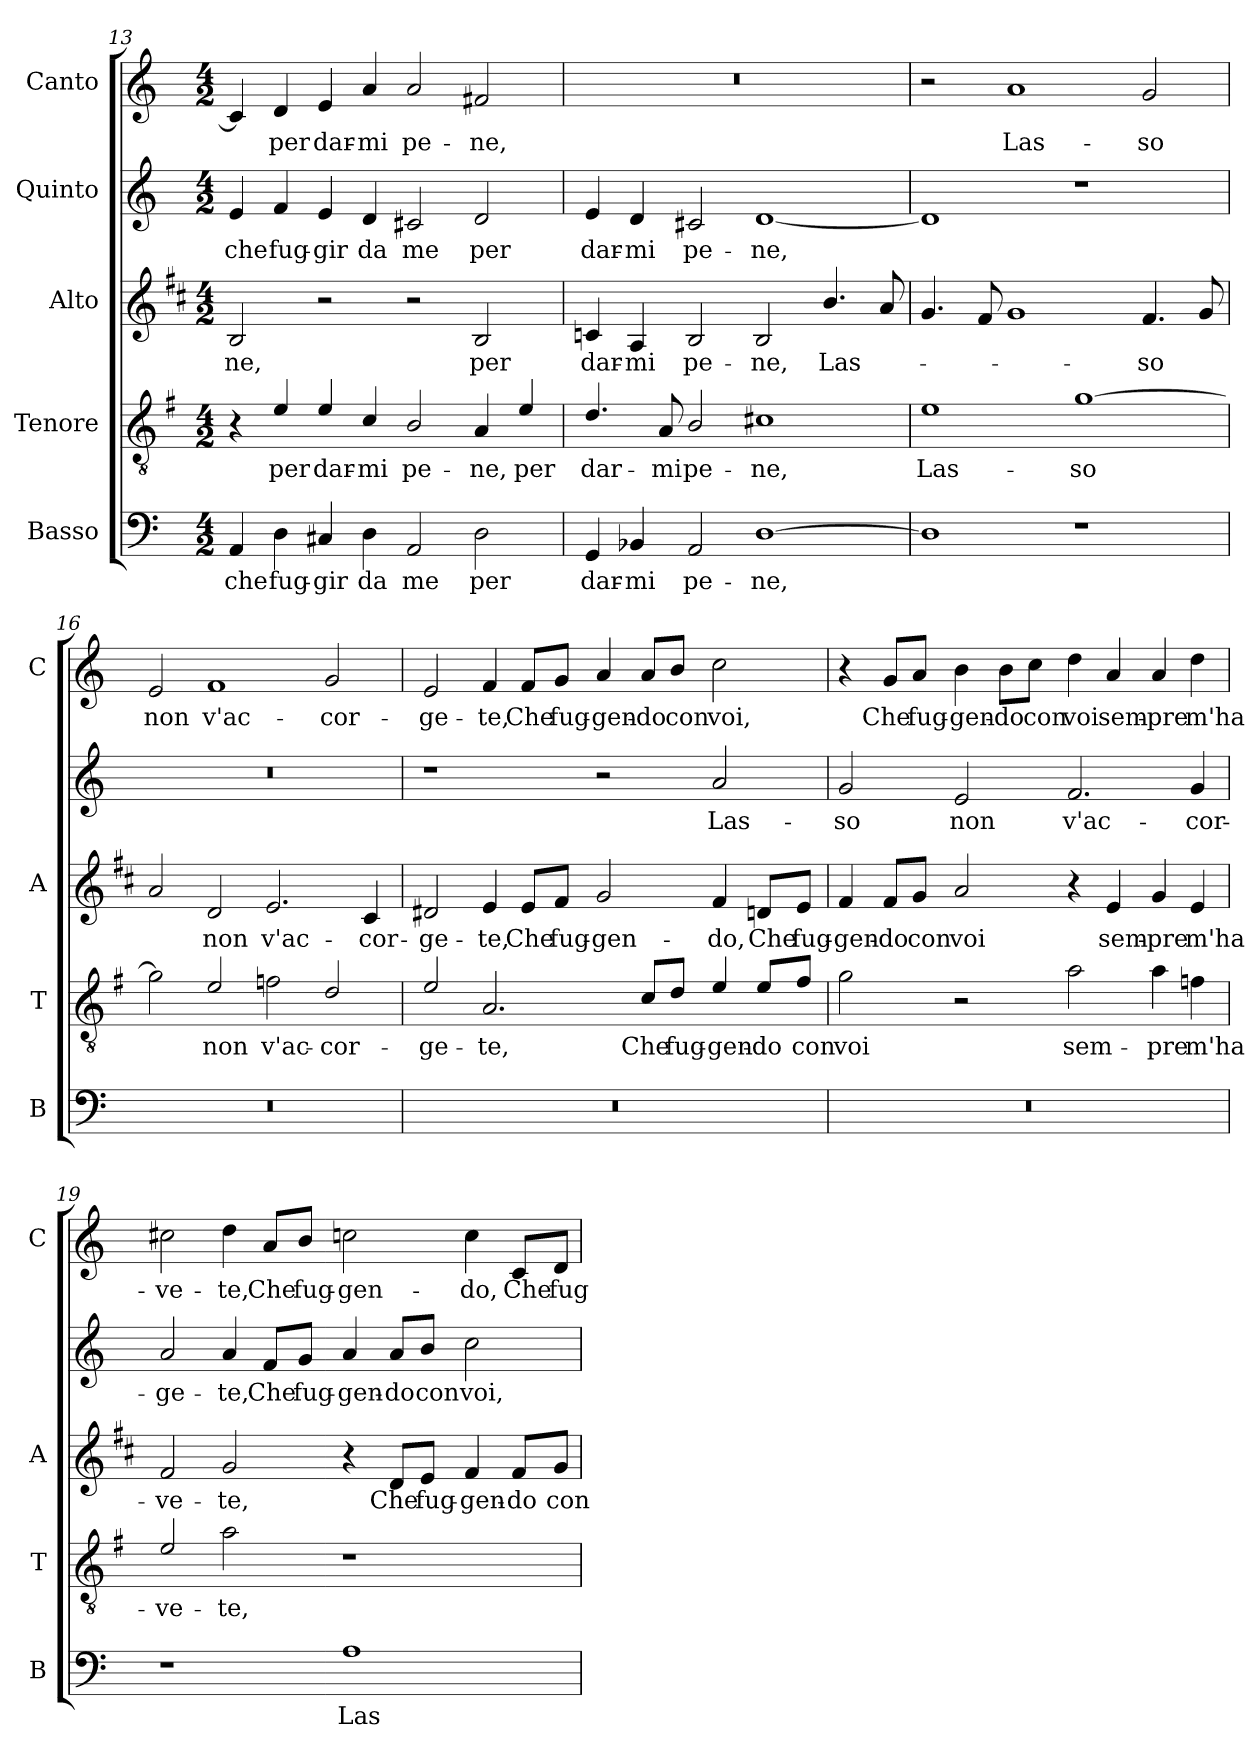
**kern	**text	**kern	**text	**kern	**text	**kern	**text	**kern	**text
*part5	*part5	*part4	*part4	*part3	*part3	*part2	*part2	*part1	*part1
*staff5	*staff5	*staff4	*staff4	*staff3	*staff3	*staff2	*staff2	*staff1	*staff1
*I"Basso	*	*I"Tenore	*	*I"Alto	*	*I"Quinto	*	*I"Canto	*
*I'B	*	*I'T	*	*I'A	*	*	*	*I'C	*
*clefF4	*	*clefGv2	*	*clefG2	*	*clefG2	*	*clefG2	*
*	*	*ITrd4c7	*	*ITrd1c2	*	*	*	*	*
*k[]	*	*k[]	*	*k[]	*	*k[]	*	*k[]	*
*C:	*	*C:	*	*C:	*	*C:	*	*C:	*
*M4/2	*	*M4/2	*	*M4/2	*	*M4/2	*	*M4/2	*
=13	=13	=13	=13	=13	=13	=13	=13	=13	=13
!	!LO:LY:b	!	!	!	!LO:LY:b	!	!LO:LY:b	!	!
4AA/	che	4r	.	2A/	-ne,	4e/	che	4c#/]	.
!	!LO:LY:b	!	!LO:LY:b	!	!	!	!LO:LY:b	!	!LO:LY:b
4D\	fug-	4A/	per	.	.	4f/	fug-	4d/	per
!	!LO:LY:b	!	!LO:LY:b	!	!	!	!LO:LY:b	!	!LO:LY:b
4C#X/	-gir	4A/	dar-	2r	.	4e/	-gir	4e/	dar-
!	!LO:LY:b	!	!LO:LY:b	!	!	!	!LO:LY:b	!	!LO:LY:b
4D\	da	4F/	-mi	.	.	4d/	da	4a/	-mi
!	!LO:LY:b	!	!LO:LY:b	!	!	!	!LO:LY:b	!	!LO:LY:b
2AA/	me	2E/	pe-	2r	.	2c#X/	me	2a/	pe-
!	!LO:LY:b	!	!LO:LY:b	!	!LO:LY:b	!	!LO:LY:b	!	!LO:LY:b
2D\	per	4D/	-ne,	2A/	per	2d/	per	2f#X/	-ne,
!	!	!	!LO:LY:b	!	!	!	!	!	!
.	.	4A/	per	.	.	.	.	.	.
!!LO:LB:g=z
=14	=14	=14	=14	=14	=14	=14	=14	=14	=14
!	!LO:LY:b	!	!LO:LY:b	!	!LO:LY:b	!	!LO:LY:b	!	!
4GG/	dar-	4.G/	dar-	4B-X/	dar-	4e/	dar-	0r	.
!	!LO:LY:b	!	!	!	!LO:LY:b	!	!LO:LY:b	!	!
4BB-X/	-mi	.	.	4G/	-mi	4d/	-mi	.	.
!	!	!	!LO:LY:b	!	!	!	!	!	!
.	.	8D/	-mi	.	.	.	.	.	.
!	!LO:LY:b	!	!LO:LY:b	!	!LO:LY:b	!	!LO:LY:b	!	!
2AA/	pe-	2E/	pe-	2A/	pe-	2c#X/	pe-	.	.
!	!LO:LY:b	!	!LO:LY:b	!	!LO:LY:b	!	!LO:LY:b	!	!
[1D	-ne,	1F#X	-ne,	2A/	-ne,	[1d	-ne,	.	.
!	!	!	!	!	!LO:LY:b	!	!	!	!
.	.	.	.	4.a/	Las-	.	.	.	.
.	.	.	.	8g/	.	.	.	.	.
=15	=15	=15	=15	=15	=15	=15	=15	=15	=15
!	!	!	!LO:LY:b	!	!	!	!	!	!
1D]	.	1A	Las-	4.f/	.	1d]	.	2r	.
.	.	.	.	8e/	.	.	.	.	.
!	!	!	!	!	!	!	!	!	!LO:LY:b
.	.	.	.	1f	.	.	.	1a	Las-
!	!	!	!LO:LY:b	!	!	!	!	!	!
1r	.	[1c	-so	.	.	1r	.	.	.
!	!	!	!	!	!LO:LY:b	!	!	!	!LO:LY:b
.	.	.	.	4.e/	-so	.	.	2g/	-so
.	.	.	.	8f/	.	.	.	.	.
=16	=16	=16	=16	=16	=16	=16	=16	=16	=16
!	!	!	!	!	!	!	!	!	!LO:LY:b
0r	.	2c\]	.	2g/	.	0r	.	2e/	non
!	!	!	!LO:LY:b	!	!LO:LY:b	!	!	!	!LO:LY:b
.	.	2A/	non	2c/	non	.	.	1f	v'ac-
!	!	!	!LO:LY:b	!	!LO:LY:b	!	!	!	!
.	.	2B-X\	v'ac-	2.d/	v'ac-	.	.	.	.
!	!	!	!LO:LY:b	!	!	!	!	!	!LO:LY:b
.	.	2G/	-cor-	.	.	.	.	2g/	-cor-
!	!	!	!	!	!LO:LY:b	!	!	!	!
.	.	.	.	4B/	-cor-	.	.	.	.
!!LO:PB:g=z
=17	=17	=17	=17	=17	=17	=17	=17	=17	=17
!	!	!	!LO:LY:b	!	!LO:LY:b	!	!	!	!LO:LY:b
0r	.	2A/	-ge-	2c#X/	-ge-	1r	.	2e/	-ge-
!	!	!	!LO:LY:b	!	!LO:LY:b	!	!	!	!LO:LY:b
.	.	2.D/	-te,	4d/	-te,	.	.	4f/	-te,
!	!	!	!	!	!LO:LY:b	!	!	!	!LO:LY:b
.	.	.	.	8d/L	Che	.	.	8f/L	Che
!	!	!	!	!	!LO:LY:b	!	!	!	!LO:LY:b
.	.	.	.	8e/J	fug-	.	.	8g/J	fug-
!	!	!	!	!	!LO:LY:b	!	!	!	!LO:LY:b
.	.	.	.	2f/	-gen-	2r	.	4a/	-gen-
!	!	!	!LO:LY:b	!	!	!	!	!	!LO:LY:b
.	.	8F/L	Che	.	.	.	.	8a/L	-do
!	!	!	!LO:LY:b	!	!	!	!	!	!LO:LY:b
.	.	8G/J	fug-	.	.	.	.	8b/J	con
!	!	!	!LO:LY:b	!	!LO:LY:b	!	!LO:LY:b	!	!LO:LY:b
.	.	4A/	-gen-	4e/	-do,	2a/	Las-	2cc\	voi,
!	!	!	!LO:LY:b	!	!LO:LY:b	!	!	!	!
.	.	8A/L	-do	8cn/L	Che	.	.	.	.
!	!	!	!LO:LY:b	!	!LO:LY:b	!	!	!	!
.	.	8B/J	con	8d/J	fug-	.	.	.	.
=18	=18	=18	=18	=18	=18	=18	=18	=18	=18
!	!	!	!LO:LY:b	!	!LO:LY:b	!	!LO:LY:b	!	!
0r	.	2c\	voi	4e/	-gen-	2g/	-so	4r	.
!	!	!	!	!	!LO:LY:b	!	!	!	!LO:LY:b
.	.	.	.	8e/L	-do	.	.	8g/L	Che
!	!	!	!	!	!LO:LY:b	!	!	!	!LO:LY:b
.	.	.	.	8f/J	con	.	.	8a/J	fug-
!	!	!	!	!	!LO:LY:b	!	!LO:LY:b	!	!LO:LY:b
.	.	2r	.	2g/	voi	2e/	non	4b\	-gen-
!	!	!	!	!	!	!	!	!	!LO:LY:b
.	.	.	.	.	.	.	.	8b\L	-do
!	!	!	!	!	!	!	!	!	!LO:LY:b
.	.	.	.	.	.	.	.	8cc\J	con
!	!	!	!LO:LY:b	!	!	!	!LO:LY:b	!	!LO:LY:b
.	.	2d\	sem-	4r	.	2.f/	v'ac-	4dd\	voi
!	!	!	!	!	!LO:LY:b	!	!	!	!LO:LY:b
.	.	.	.	4d/	sem-	.	.	4a/	sem-
!	!	!	!LO:LY:b	!	!LO:LY:b	!	!	!	!LO:LY:b
.	.	4d\	-pre	4f/	-pre	.	.	4a/	-pre
!	!	!	!LO:LY:b	!	!LO:LY:b	!	!LO:LY:b	!	!LO:LY:b
.	.	4B-X\	m'ha-	4d/	m'ha-	4g/	-cor-	4dd\	m'ha-
!!LO:LB:g=z
=19	=19	=19	=19	=19	=19	=19	=19	=19	=19
!	!	!	!LO:LY:b	!	!LO:LY:b	!	!LO:LY:b	!	!LO:LY:b
1r	.	2A/	-ve-	2e/	-ve-	2a/	-ge-	2cc#X\	-ve-
!	!	!	!LO:LY:b	!	!LO:LY:b	!	!LO:LY:b	!	!LO:LY:b
.	.	2d\	-te,	2f/	-te,	4a/	-te,	4dd\	-te,
!	!	!	!	!	!	!	!LO:LY:b	!	!LO:LY:b
.	.	.	.	.	.	8f/L	Che	8a/L	Che
!	!	!	!	!	!	!	!LO:LY:b	!	!LO:LY:b
.	.	.	.	.	.	8g/J	fug-	8b/J	fug-
!	!LO:LY:b	!	!	!	!	!	!LO:LY:b	!	!LO:LY:b
1A	Las-	1r	.	4r	.	4a/	-gen-	2ccn\	-gen-
!	!	!	!	!	!LO:LY:b	!	!LO:LY:b	!	!
.	.	.	.	8c/L	Che	8a/L	-do	.	.
!	!	!	!	!	!LO:LY:b	!	!LO:LY:b	!	!
.	.	.	.	8d/J	fug-	8b/J	con	.	.
!	!	!	!	!	!LO:LY:b	!	!LO:LY:b	!	!LO:LY:b
.	.	.	.	4e/	-gen-	2cc\	voi,	4cc\	-do,
!	!	!	!	!	!LO:LY:b	!	!	!	!LO:LY:b
.	.	.	.	8e/L	-do	.	.	8c/L	Che
!	!	!	!	!	!LO:LY:b	!	!	!	!LO:LY:b
.	.	.	.	8f/J	con	.	.	8d/J	fug-
=	=	=	=	=	=	=	=	=	=
*-	*-	*-	*-	*-	*-	*-	*-	*-	*-
